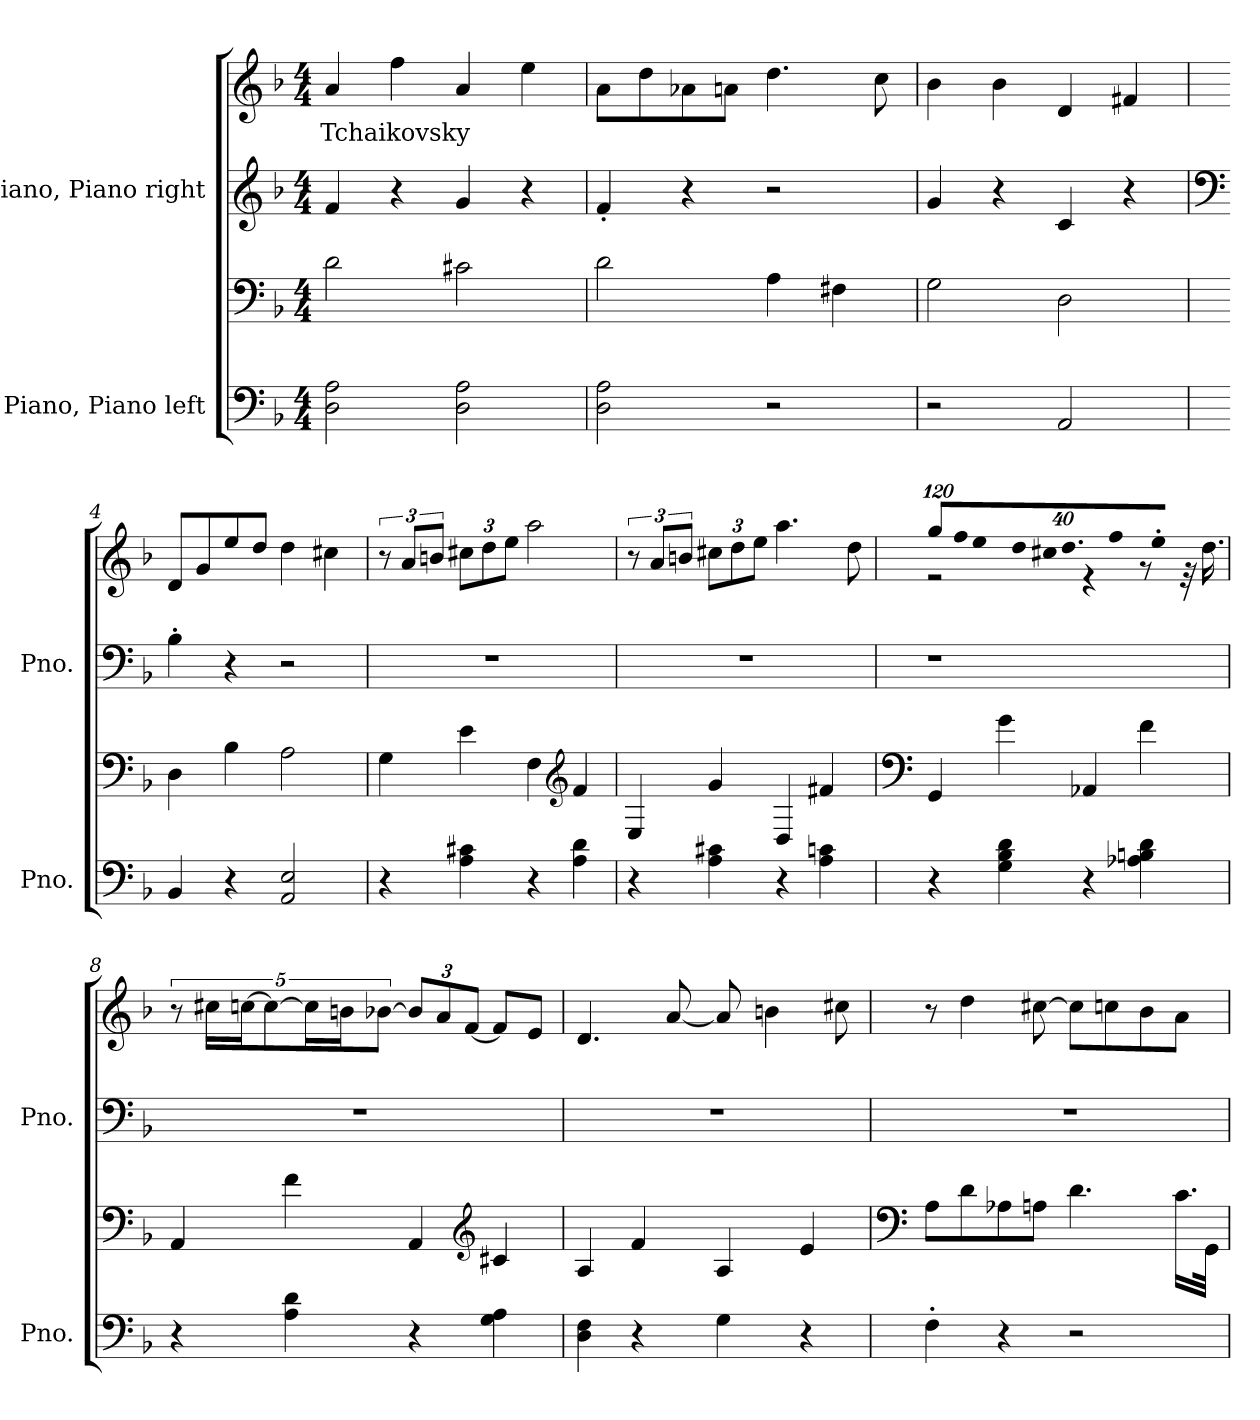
**kern	**kern	**kern	**kern	**text
*part2	*part2	*part1	*part1	*part1
*staff4	*staff3	*staff2	*staff1	*staff1
*I"Piano, Piano left	*	*I"Piano, Piano right	*	*
*I'Pno.	*	*I'Pno.	*	*
*clefF4	*clefF4	*clefG2	*clefG2	*
*k[b-]	*k[b-]	*k[b-]	*k[b-]	*
*M4/4	*M4/4	*M4/4	*M4/4	*
*MM69	*MM69	*MM69	*MM69	*
=1	=1	=1	=1	=1
!	!	!	!	!LO:LY:b
2D\ 2A\	2d\	4f/	4a/	Tchaikovsky
.	.	4r	4ff\	.
2D\ 2A\	2c#X\	4g/	4a/	.
.	.	4r	4ee\	.
=2	=2	=2	=2	=2
2D\ 2A\	2d\	4f'/	8a\L	.
.	.	.	8dd\	.
.	.	4r	8a-X\	.
.	.	.	8an\J	.
2r	4A\	2r	4.dd\	.
.	4F#X\	.	.	.
.	.	.	8cc\	.
=3	=3	=3	=3	=3
2r	2G\	4g/	4b-\	.
.	.	4r	4b-\	.
2AA/	2D\	4c/	4d/	.
.	.	4r	4f#X/	.
=4	=4	=4	=4	=4
*	*	*clefF4	*	*
4BB-/	4D\	4B-'\	8d/L	.
.	.	.	8g/	.
4r	4B-\	4r	8ee/	.
.	.	.	8dd/J	.
2AA/ 2E/	2A\	2r	4dd\	.
.	.	.	4cc#X\	.
!!LO:LB:g=z
=5	=5	=5	=5	=5
4r	4G\	1r	12r	.
.	.	.	12a/L	.
.	.	.	12bn/J	.
*	*	*	*Xbrackettup	*
4A\ 4c#X\	4e\	.	12cc#X\L	.
.	.	.	12dd\	.
.	.	.	12ee\J	.
4r	4F\	.	2aa\	.
*	*clefG2	*	*	*
4A\ 4d\	4f/	.	.	.
=6	=6	=6	=6	=6
*	*	*	*brackettup	*
4r	4E/	1r	12r	.
.	.	.	12a/L	.
.	.	.	12bn/J	.
*	*	*	*Xbrackettup	*
4A\ 4c#X\	4g/	.	12cc#X\L	.
.	.	.	12dd\	.
.	.	.	12ee\J	.
4r	4D/	.	4.aa\	.
4A\ 4cn\	4f#X/	.	.	.
.	.	.	8dd\	.
=7	=7	=7	=7	=7
*	*clefF4	*	*	*
!	!	!	!LO:N:vis=16.	!
*	*	*	*^	*
4r	4GG/	1r	960%103gg/LL	2r	.
!	!	!	!LO:N:vis=32	!	!
.	.	.	640%23ff/K	.	.
!	!	!	!LO:N:vis=16	!	!
.	.	.	1920%137ee/J	.	.
!	!	!	!LO:N:vis=8	!	!
.	.	.	960%137dd/	.	.
4G\ 4B-\ 4d\	4g\	.	.	.	.
!	!	!	!LO:N:vis=32	!	!
.	.	.	640%23cc#X/KL	.	.
!	!	!	!LO:N:vis=16.	!	!
.	.	.	960%103dd/JJ	.	.
4r	4AA-X/	.	.	4r	.
*	*	*	*brackettup	*	*
.	.	.	3ff/	.	.
4A-X\ 4Bn\ 4d\	4f\	.	.	8r	.
.	.	.	6ee'/	.	.
.	.	.	.	32r	.
.	.	.	.	16.dd\	.
1920ryy	1920ryy	1920ryy	.	1920ryy	.
*	*	*	*v	*v	*
!!LO:LB:g=z
=8	=8	=8	=8	=8
4r	4AA/	1r	10r	.
.	.	.	20cc#X\LL	.
.	.	.	[20ccn\J	.
.	.	.	10cc\_	.
4A\ 4d\	4f\	.	.	.
.	.	.	20cc\L]	.
.	.	.	20bn\J	.
.	.	.	[10b-X\J	.
*	*	*	*Xbrackettup	*
4r	4AA/	.	12b-/L]	.
.	.	.	12a/	.
.	.	.	[12f/J	.
*	*clefG2	*	*	*
4G\ 4A\	4c#X/	.	8f/L]	.
.	.	.	8e/J	.
=9	=9	=9	=9	=9
4D\ 4F\	4A/	1r	4.d/	.
4r	4f/	.	.	.
.	.	.	[8a/	.
4G\	4A/	.	8a/]	.
.	.	.	4bn\	.
4r	4e/	.	.	.
.	.	.	8cc#X\	.
=10	=10	=10	=10	=10
*	*clefF4	*	*	*
4F'\	8A\L	1r	8r	.
.	8d\	.	4dd\	.
4r	8A-X\	.	.	.
.	8An\J	.	[8cc#X\	.
2r	4.d\	.	8cc#\L]	.
.	.	.	8ccn\	.
.	.	.	8b-\	.
.	16.c\LL	.	8a\J	.
.	32GG\JJk	.	.	.
=	=	=	=	=
*-	*-	*-	*-	*-
